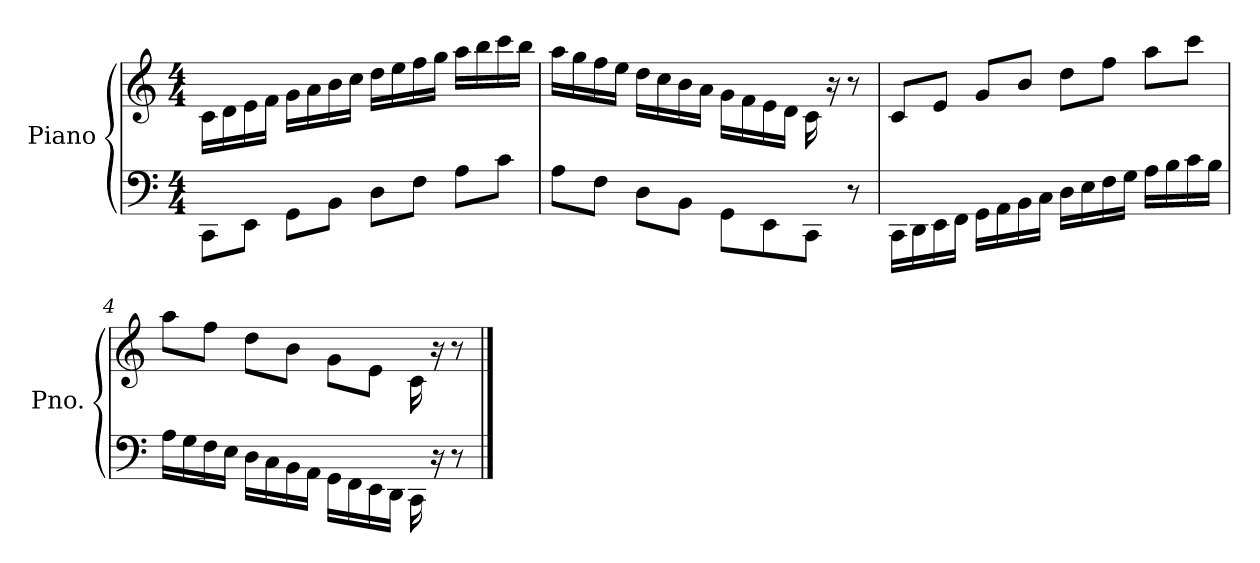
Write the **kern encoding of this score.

**kern	**kern
*part1	*part1
*staff2	*staff1
*I"Piano	*
*I'Pno.	*
*clefF4	*clefG2
*k[]	*k[]
*M4/4	*M4/4
=1	=1
8CC\L	16c\LL
.	16d\
8EE\J	16e\
.	16f\JJ
8GG\L	16g\LL
.	16a\
8BB\J	16b\
.	16cc\JJ
8D\L	16dd\LL
.	16ee\
8F\J	16ff\
.	16gg\JJ
8A\L	16aa\LL
.	16bb\
8c\J	16ccc\
.	16bb\JJ
=2	=2
8A\L	16aa\LL
.	16gg\
8F\J	16ff\
.	16ee\JJ
8D\L	16dd\LL
.	16cc\
8BB\J	16b\
.	16a\JJ
8GG\L	16g\LL
.	16f\
8EE\	16e\
.	16d\JJ
8CC\J	16c\
.	16r
8r	8r
!!LO:LB:g=z
=3	=3
16CC\LL	8c/L
16DD\	.
16EE\	8e/J
16FF\JJ	.
16GG\LL	8g/L
16AA\	.
16BB\	8b/J
16C\JJ	.
16D\LL	8dd\L
16E\	.
16F\	8ff\J
16G\JJ	.
16A\LL	8aa\L
16B\	.
16c\	8ccc\J
16B\JJ	.
=4	=4
16A\LL	8aa\L
16G\	.
16F\	8ff\J
16E\JJ	.
16D\LL	8dd\L
16C\	.
16BB\	8b\J
16AA\JJ	.
16GG\LL	8g\L
16FF\	.
16EE\	8e\J
16DD\JJ	.
16CC\	16c\
16r	16r
8r	8r
==	==
*-	*-
